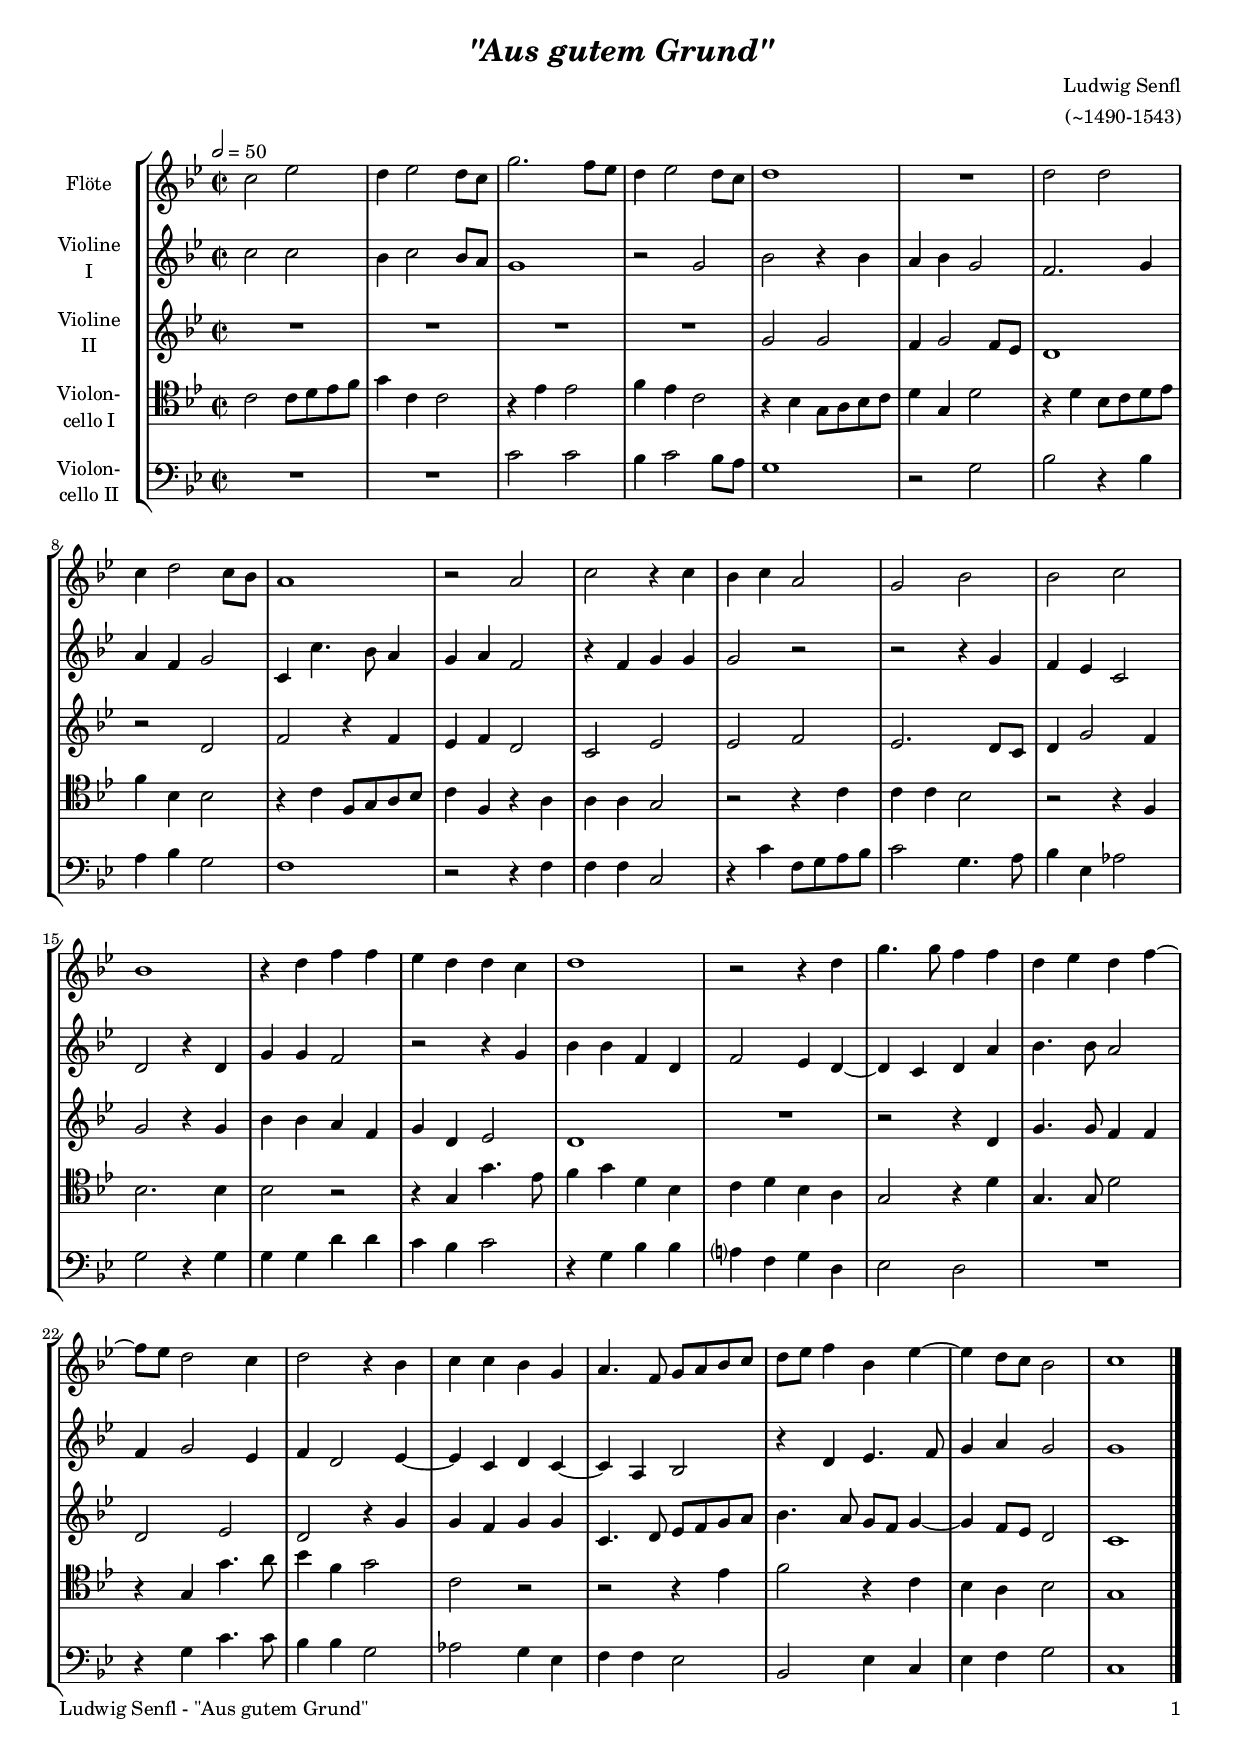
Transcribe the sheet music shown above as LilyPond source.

\version "2.24.4"
\include "deutsch.ly"

#(set-global-staff-size 17)

\header {
  title     = \markup \bold \italic "\"Aus gutem Grund\""
  composer  = "Ludwig Senfl"
  arranger  = "(~1490-1543)"
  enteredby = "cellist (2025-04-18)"
%  piece     = ""
}

voiceconsts = {
  \key e \minor
  \time 2/2
  \clef "treble"
%  \numericTimeSignature
  \compressEmptyMeasures
  % Set default beaming for all staves
%  \set Timing.beamExceptions = #'()
%  \set Timing.baseMoment     = #(ly:make-moment 1 4)
%  \set Timing.beatStructure  = #'(1 1 1 1)
  \tempo 2=50
}

mifl = "flute"
mist = "string ensemble 1"
mivl = "violin"
miba = "cello"
mipz = "pizzicato strings"

va = \relative c'' {
  \voiceconsts

  a2 c
  h4 c2 h8 a
  e'2. d8 c
  h4 c2 h8 a
  h1

  R
  h2 h
  a4 h2 a8 g
  fis1
  r2 fis

  a r4 a
  g a fis2
  e g
  g a
  g1
  r4 h d d

  c h h a
  h1
  r2 r4 h
  e4. e8 d4 d
  h c h d~
  d8 c h2 a4

  h2 r4 g
  a a g e
  fis4. d8 e fis g a
  h c d4 g, c~
  c h8 a g2
  a1 \bar "|."
}

vb = \relative c'' {
  \voiceconsts

  a2 a
  g4 a2 g8 fis
  e1
  r2 e
  g r4 g

  fis g e2
  d2. e4
  fis d e2
  a,4 a'4. g8 fis4
  e fis d2

  r4 d e e
  e2 r
  r r4 e
  d c a2
  h r4 h
  e e d2

  r r4 e
  g g d h
  d2 c4 h~
  h a h fis'
  g4. g8 fis2
  d4 e2 c4

  d h2 c4~
  c a h a~
  a fis g2
  r4 h c4. d8
  e4 fis e2
  e1 \bar "|."
}

vc = \relative c' {
  \voiceconsts

  R1*4
  e2 e
  d4 e2 d8 c
  h1
  r2 h
  d r4 d
  c d h2

  a c
  c d
  c2. h8 a
  h4 e2 d4
  e2 r4 e
  g g fis d

  e h c2
  h1
  R
  r2 r4 h
  e4. e8 d4 d
  h2 c

  h r4 e
  e d e e
  a,4. h8 c d e fis
  g4. fis8 e d e4~
  e d8 c h2
  a1 \bar "|."
}

vd = \relative c' {
  \voiceconsts
  \clef "tenor"

  a2 a8 h c d
  e4 a, a2
  r4 c c2
  d4 c a2
  r4 g e8 fis g a

  h4 e, h'2
  r4 h g8 a h c
  d4 g, g2
  r4 a d,8 e fis g
  a4 d, r fis

  fis fis e2
  r r4 a
  a a g2
  r r4 d
  g2. g4
  g2 r

  r4 e e'4. c8
  d4 e h g
  a h g fis
  e2 r4 h'
  e,4. e8 h'2
  r4 e, e'4. fis8

  g4 d e2
  a, r
  r r4 c
  d2 r4 a
  g fis g2
  e1 \bar "|."
}

ve = \relative c' {
  \voiceconsts
  \clef "bass"

  R1*2
  a2 a
  g4 a2 g8 fis
  e1

  r2 e
  g r4 g
  fis g e2
  d1
  r2 r4 d

  d d a2
  r4 a' d,8 e fis g
  a2 e4. fis8
  g4 c, f2
  e r4 e
  e e h' h

  a g a2
  r4 e g g
  fis? d e h
  c2 h
  R1
  r4 e a4. a8

  g4 g e2
  f e4 c
  d d c2
  g c4 a
  c4 d e2
  a,1 \bar "|."
}


music = \new StaffGroup <<
      \new Staff {
	\set Staff.midiInstrument = \mifl
	\set Staff.instrumentName = \markup \center-column { "Flöte" }
	\transpose e g { \va }
      }

      \new Staff {
	\set Staff.midiInstrument = \mivl
	\set Staff.instrumentName = \markup \center-column { "Violine" "I" }
	\transpose e g { \vb }
      }

      \new Staff {
	\set Staff.midiInstrument = \mivl
	\set Staff.instrumentName = \markup \center-column { "Violine" "II" }
	\transpose e g { \vc }
      }

      \new Staff {
	\set Staff.midiInstrument = \miba
	\set Staff.instrumentName = \markup \center-column { "Violon-" "cello I" }
	\transpose e g { \vd }
      }

      \new Staff {
	\set Staff.midiInstrument = \miba
	\set Staff.instrumentName = \markup \center-column { "Violon-" "cello II" }
	\transpose e g { \ve }
      }
>>

\book {
   \paper {
    print-page-number = ##t
    print-first-page-number = ##t
    ragged-last-bottom = ##f
    oddHeaderMarkup = \markup \null
    evenHeaderMarkup = \markup \null
    oddFooterMarkup = \markup {
      \fill-line {
        \if \should-print-page-number
        "Ludwig Senfl - \"Aus gutem Grund\"" \fromproperty #'page:page-number-string
      }
    }
    evenFooterMarkup = \oddFooterMarkup
  } \score {
    \music
    \layout {}
  }

  \score {
    \unfoldRepeats \music

    \midi {
      \context {
        \Score
      }
    }
  }
}